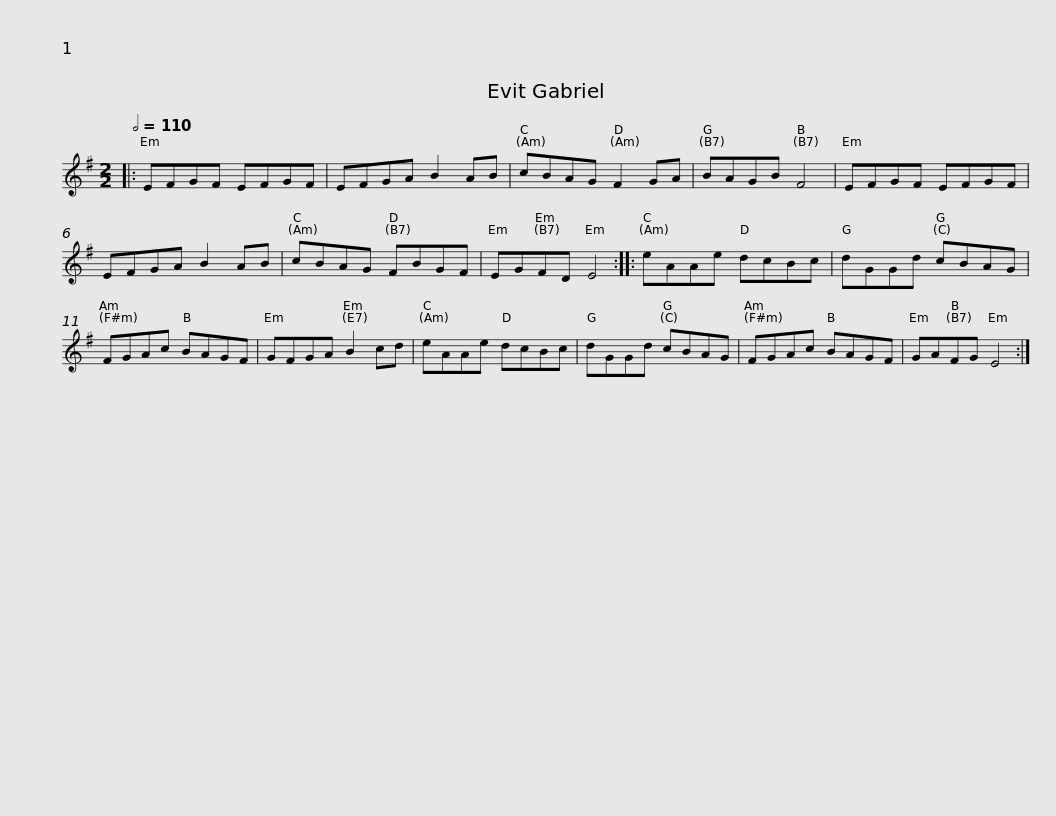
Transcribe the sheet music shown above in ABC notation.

X:1
L:1/8
Q:1/2=110
M:2/2
I:linebreak $
K:Emin
V:1 treble
V:1
|: EFGF EFGF | EFGA B2 AB | cBAG F2 GA | BAGB F4 | EFGF EFGF | %5
 EFGA B2 AB |$ cBAG FBGF | EGFD E4 :: eAAe dcBc | dGGd cBAG | %10
 FGAc BAGF |$ GFGA B2 cd | eAAe dcBc | dGGd cBAG | FGAc BAGF | %15
 GAFG E4 :| %16
